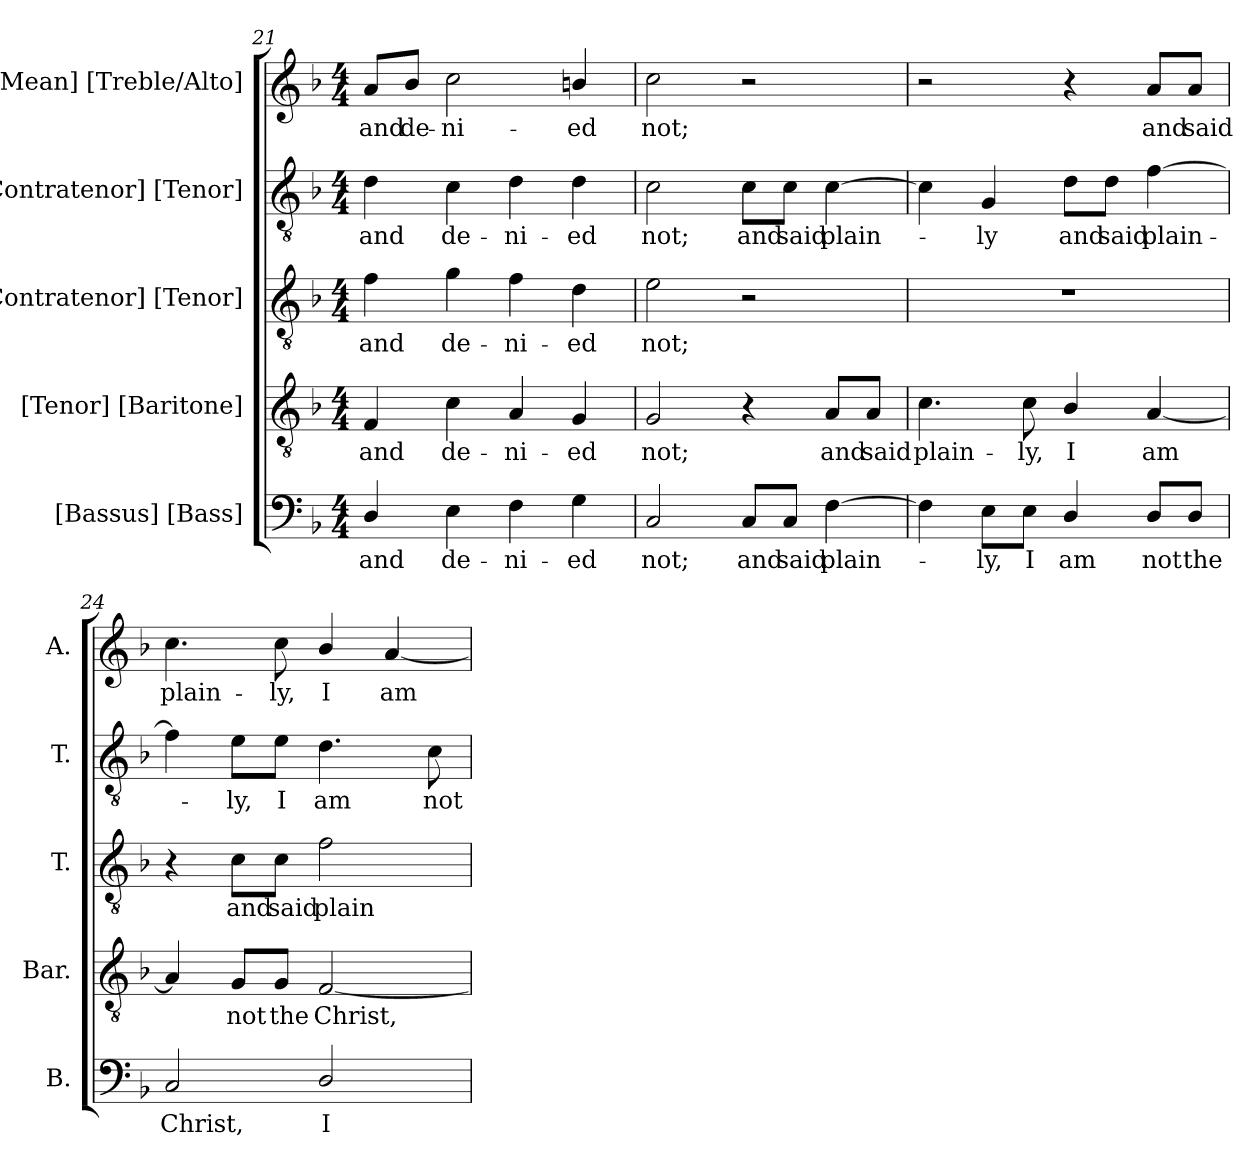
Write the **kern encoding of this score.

**kern	**text	**kern	**text	**kern	**text	**kern	**text	**kern	**text
*part5	*part5	*part4	*part4	*part3	*part3	*part2	*part2	*part1	*part1
*staff5	*staff5	*staff4	*staff4	*staff3	*staff3	*staff2	*staff2	*staff1	*staff1
*I"[Bassus] [Bass]	*	*I"[Tenor] [Baritone]	*	*I"[Contratenor] [Tenor]	*	*I"[Contratenor] [Tenor]	*	*I"[Mean] [Treble/Alto]	*
*I'B.	*	*I'Bar.	*	*I'T.	*	*I'T.	*	*I'A.	*
*clefF4	*	*clefGv2	*	*clefGv2	*	*clefGv2	*	*clefG2	*
*	*	*ITrd7c12	*	*ITrd7c12	*	*ITrd7c12	*	*	*
*k[b-]	*	*k[b-]	*	*k[b-]	*	*k[b-]	*	*k[b-]	*
*F:	*	*F:	*	*F:	*	*F:	*	*F:	*
*M4/4	*	*M4/4	*	*M4/4	*	*M4/4	*	*M4/4	*
=21	=21	=21	=21	=21	=21	=21	=21	=21	=21
!	!LO:LY:b:color=#000000	!	!	!	!	!	!	!	!
!	!	!	!LO:LY:b:color=#000000	!	!	!	!	!	!
!	!	!	!	!	!LO:LY:b:color=#000000	!	!	!	!
!	!	!	!	!	!	!	!LO:LY:b:color=#000000	!	!
!	!	!	!	!	!	!	!	!	!LO:LY:b:color=#000000
4Di/	and	4FFi/	and	4Fi\	and	4Di\	and	8ai/L	and
!	!	!	!	!	!	!	!	!	!LO:LY:b:color=#000000
.	.	.	.	.	.	.	.	8b-i/J	de-
!	!LO:LY:b:color=#000000	!	!	!	!	!	!	!	!
!	!	!	!LO:LY:b:color=#000000	!	!	!	!	!	!
!	!	!	!	!	!LO:LY:b:color=#000000	!	!	!	!
!	!	!	!	!	!	!	!LO:LY:b:color=#000000	!	!
!	!	!	!	!	!	!	!	!	!LO:LY:b:color=#000000
4Ei\	de-	4Ci\	de-	4Gi\	de-	4Ci\	de-	2cci\	-ni-
!	!LO:LY:b:color=#000000	!	!	!	!	!	!	!	!
!	!	!	!LO:LY:b:color=#000000	!	!	!	!	!	!
!	!	!	!	!	!LO:LY:b:color=#000000	!	!	!	!
!	!	!	!	!	!	!	!LO:LY:b:color=#000000	!	!
4Fi\	-ni-	4AAi/	-ni-	4Fi\	-ni-	4Di\	-ni-	.	.
!	!LO:LY:b:color=#000000	!	!	!	!	!	!	!	!
!	!	!	!LO:LY:b:color=#000000	!	!	!	!	!	!
!	!	!	!	!	!LO:LY:b:color=#000000	!	!	!	!
!	!	!	!	!	!	!	!LO:LY:b:color=#000000	!	!
!	!	!	!	!	!	!	!	!	!LO:LY:b:color=#000000
4Gi\	-ed	4GGi/	-ed	4Di\	-ed	4Di\	-ed	4bni/	-ed
=22	=22	=22	=22	=22	=22	=22	=22	=22	=22
!	!LO:LY:b:color=#000000	!	!	!	!	!	!	!	!
!	!	!	!LO:LY:b:color=#000000	!	!	!	!	!	!
!	!	!	!	!	!LO:LY:b:color=#000000	!	!	!	!
!	!	!	!	!	!	!	!LO:LY:b:color=#000000	!	!
!	!	!	!	!	!	!	!	!	!LO:LY:b:color=#000000
2Ci/	not;	2GGi/	not;	2Ei\	not;	2Ci\	not;	2cci\	not;
!	!LO:LY:b:color=#000000	!	!	!	!	!	!	!	!
!	!	!	!	!	!	!	!LO:LY:b:color=#000000	!	!
8Ci/L	and	4r	.	2r	.	8Ci\L	and	2r	.
!	!LO:LY:b:color=#000000	!	!	!	!	!	!	!	!
!	!	!	!	!	!	!	!LO:LY:b:color=#000000	!	!
8Ci/J	said	.	.	.	.	8Ci\J	said	.	.
!	!LO:LY:b:color=#000000	!	!	!	!	!	!	!	!
!	!	!	!LO:LY:b:color=#000000	!	!	!	!	!	!
!	!	!	!	!	!	!	!LO:LY:b:color=#000000	!	!
[4Fi\	plain-	8AAi/L	and	.	.	[4Ci\	plain-	.	.
!	!	!	!LO:LY:b:color=#000000	!	!	!	!	!	!
.	.	8AAi/J	said	.	.	.	.	.	.
=23	=23	=23	=23	=23	=23	=23	=23	=23	=23
!	!	!	!LO:LY:b:color=#000000	!	!	!	!	!	!
4Fi\]	.	4.Ci\	plain-	1r	.	4Ci\]	.	2r	.
!	!LO:LY:b:color=#000000	!	!	!	!	!	!	!	!
!	!	!	!	!	!	!	!LO:LY:b:color=#000000	!	!
8Ei\L	-ly,	.	.	.	.	4GGi/	-ly	.	.
!	!LO:LY:b:color=#000000	!	!	!	!	!	!	!	!
!	!	!	!LO:LY:b:color=#000000	!	!	!	!	!	!
8Ei\J	I	8Ci\	-ly,	.	.	.	.	.	.
!	!LO:LY:b:color=#000000	!	!	!	!	!	!	!	!
!	!	!	!LO:LY:b:color=#000000	!	!	!	!	!	!
!	!	!	!	!	!	!	!LO:LY:b:color=#000000	!	!
4Di/	am	4BB-i/	I	.	.	8Di\L	and	4r	.
!	!	!	!	!	!	!	!LO:LY:b:color=#000000	!	!
.	.	.	.	.	.	8Di\J	said	.	.
!	!LO:LY:b:color=#000000	!	!	!	!	!	!	!	!
!	!	!	!LO:LY:b:color=#000000	!	!	!	!	!	!
!	!	!	!	!	!	!	!LO:LY:b:color=#000000	!	!
!	!	!	!	!	!	!	!	!	!LO:LY:b:color=#000000
8Di/L	not	[4AAi/	am	.	.	[4Fi\	plain-	8ai/L	and
!	!LO:LY:b:color=#000000	!	!	!	!	!	!	!	!
!	!	!	!	!	!	!	!	!	!LO:LY:b:color=#000000
8Di/J	the	.	.	.	.	.	.	8ai/J	said
!!LO:LB:g=z
=24	=24	=24	=24	=24	=24	=24	=24	=24	=24
!	!LO:LY:b:color=#000000	!	!	!	!	!	!	!	!
!	!	!	!	!	!	!	!	!	!LO:LY:b:color=#000000
2Ci/	Christ,	4AAi/]	.	4r	.	4Fi\]	.	4.cci\	plain-
!	!	!	!LO:LY:b:color=#000000	!	!	!	!	!	!
!	!	!	!	!	!LO:LY:b:color=#000000	!	!	!	!
!	!	!	!	!	!	!	!LO:LY:b:color=#000000	!	!
.	.	8GGi/L	not	8Ci\L	and	8Ei\L	-ly,	.	.
!	!	!	!LO:LY:b:color=#000000	!	!	!	!	!	!
!	!	!	!	!	!LO:LY:b:color=#000000	!	!	!	!
!	!	!	!	!	!	!	!LO:LY:b:color=#000000	!	!
!	!	!	!	!	!	!	!	!	!LO:LY:b:color=#000000
.	.	8GGi/J	the	8Ci\J	said	8Ei\J	I	8cci\	-ly,
!	!LO:LY:b:color=#000000	!	!	!	!	!	!	!	!
!	!	!	!LO:LY:b:color=#000000	!	!	!	!	!	!
!	!	!	!	!	!LO:LY:b:color=#000000	!	!	!	!
!	!	!	!	!	!	!	!LO:LY:b:color=#000000	!	!
!	!	!	!	!	!	!	!	!	!LO:LY:b:color=#000000
2Di/	I	[2FFi/	Christ,	2Fi\	plain-	4.Di\	am	4b-i/	I
!	!	!	!	!	!	!	!	!	!LO:LY:b:color=#000000
.	.	.	.	.	.	.	.	[4ai/	am
!	!	!	!	!	!	!	!LO:LY:b:color=#000000	!	!
.	.	.	.	.	.	8Ci\	not	.	.
=	=	=	=	=	=	=	=	=	=
*-	*-	*-	*-	*-	*-	*-	*-	*-	*-
